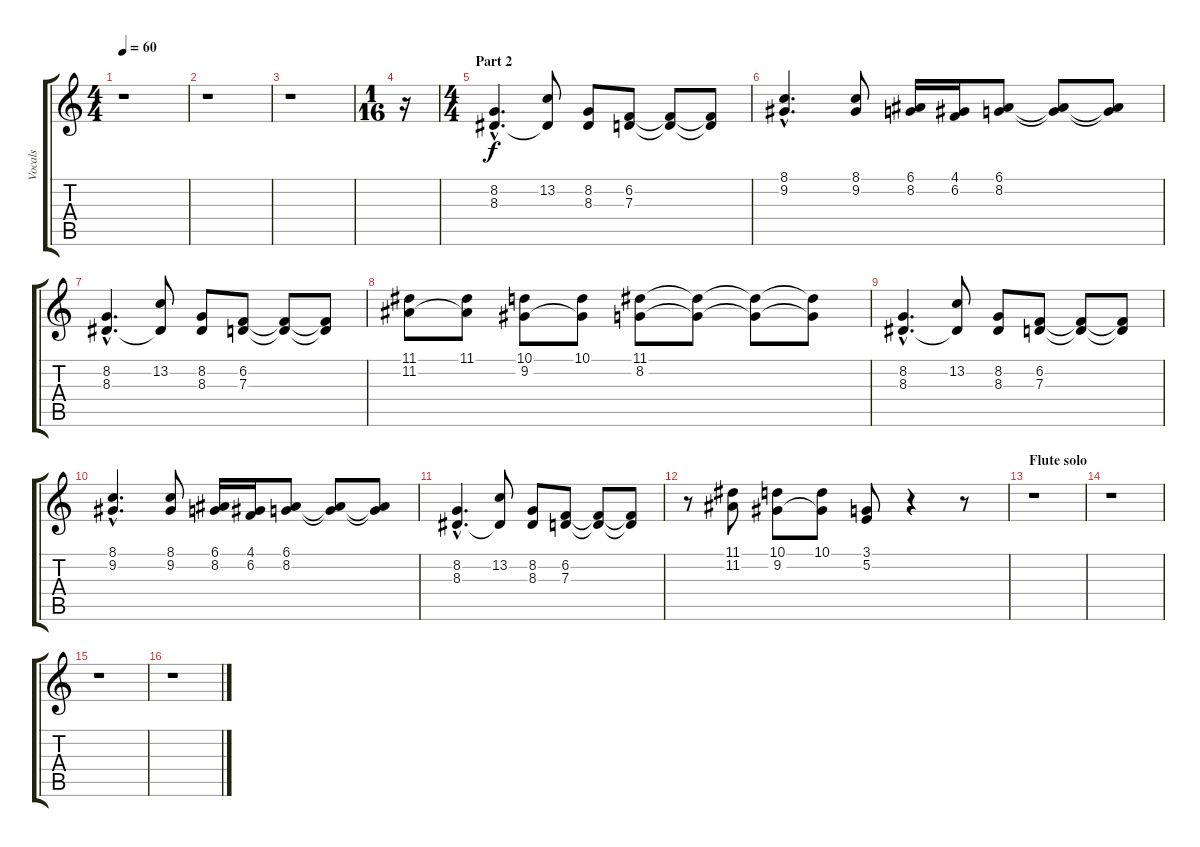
\track ("Vocals" "Vocals") {instrument violin}
\staff {score tabs}
\tuning (E4 B3 G3 D3 A2 E2) {hide}
\ts (4 4)
\tempo 60
\clef g2
\ks c
r.1{dy f} |
r.1 |
r.1 |
\ts (1 16)
r.16 |
\ts (4 4)
\section ("" "Part 2")
(8.2{hac} 8.3{hac}).4{d} (13.2 8.3{t}).8 (8.2 8.3).8 (6.2 7.3).8 (6.2{t} 7.3{t}).8 (6.2{t} 7.3{t}).8 |
(8.1{hac} 9.2{hac}).4{d} (8.1 9.2).8 (6.1 8.2).16 (4.1 6.2).16 (6.1 8.2).8 (6.1{t} 8.2{t}).8 (6.1{t} 8.2{t}).8 |
(8.2{hac} 8.3{hac}).4{d} (13.2 8.3{t}).8 (8.2 8.3).8 (6.2 7.3).8 (6.2{t} 7.3{t}).8 (6.2{t} 7.3{t}).8 |
(11.1 11.2).8 (11.1 11.2{t}).8 (10.1 9.2).8 (10.1 9.2{t}).8 (11.1 8.2).8 (11.1{t} 8.2{t}).8 (11.1{t} 8.2{t}).8 (11.1{t} 8.2{t}).8 |
(8.2{hac} 8.3{hac}).4{d} (13.2 8.3{t}).8 (8.2 8.3).8 (6.2 7.3).8 (6.2{t} 7.3{t}).8 (6.2{t} 7.3{t}).8 |
(8.1{hac} 9.2{hac}).4{d} (8.1 9.2).8 (6.1 8.2).16 (4.1 6.2).16 (6.1 8.2).8 (6.1{t} 8.2{t}).8 (6.1{t} 8.2{t}).8 |
(8.2{hac} 8.3{hac}).4{d} (13.2 8.3{t}).8 (8.2 8.3).8 (6.2 7.3).8 (6.2{t} 7.3{t}).8 (6.2{t} 7.3{t}).8 |
r.8 (11.1 11.2).8 (10.1 9.2).8 (10.1 9.2{t}).8 (3.1 5.2).8 r.4 r.8 |
\section ("" "Flute solo")
r.1 |
r.1 |
r.1 |
r.1
